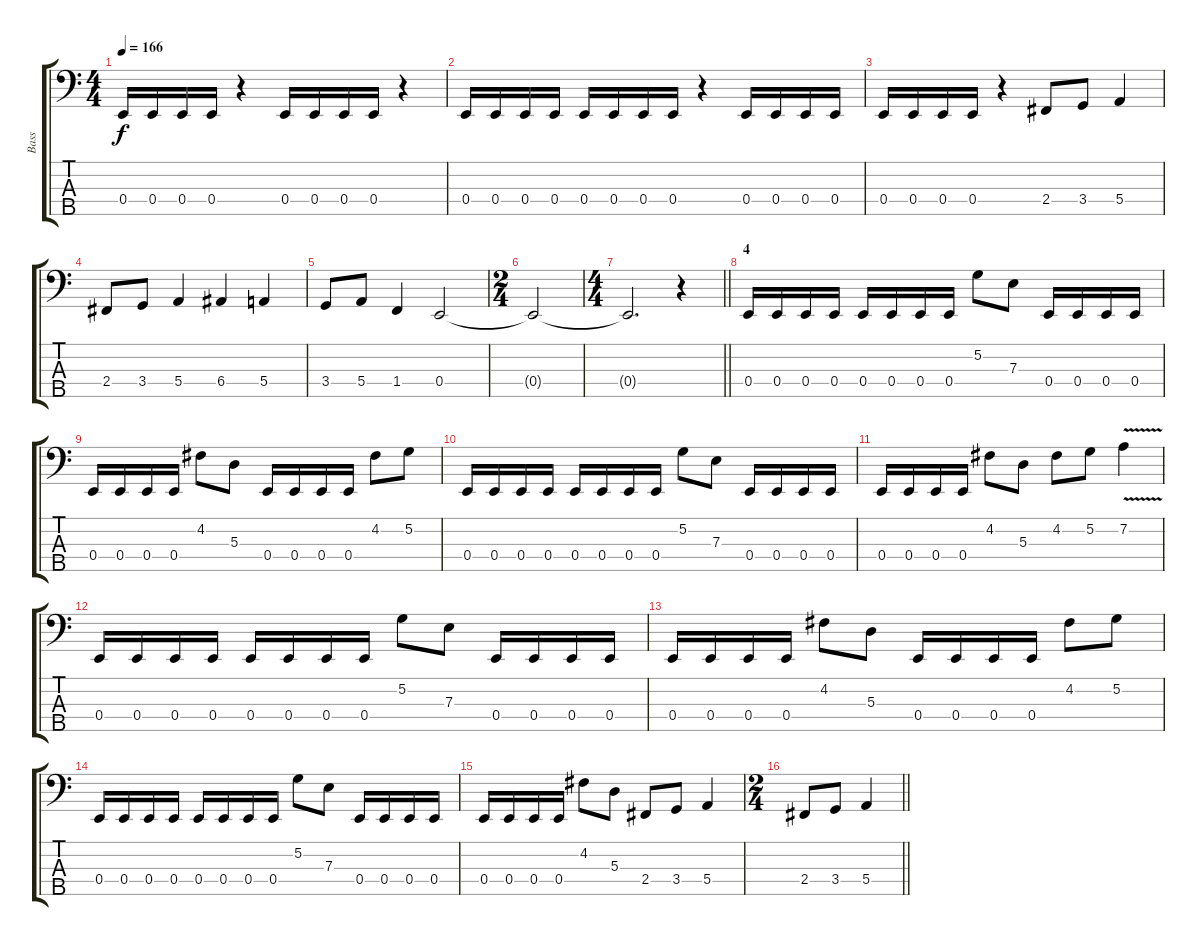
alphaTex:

\track ("Bass" "Bass") {instrument electricbassfinger}
\staff {score tabs}
\tuning (G2 D2 A1 E1 B0) {hide}
\ts (4 4)
\tempo 166
\clef f4
\ks c
0.4.16{dy f} 0.4.16 0.4.16 0.4.16 r.4 0.4.16 0.4.16 0.4.16 0.4.16 r.4 |
0.4.16 0.4.16 0.4.16 0.4.16 0.4.16 0.4.16 0.4.16 0.4.16 r.4 0.4.16 0.4.16 0.4.16 0.4.16 |
0.4.16 0.4.16 0.4.16 0.4.16 r.4 2.4.8 3.4.8 5.4.4 |
2.4.8 3.4.8 5.4.4 6.4.4 5.4.4 |
3.4.8 5.4.8 1.4.4 0.4.2 |
\ts (2 4)
0.4{t}.2 |
\ts (4 4)
\barLineRight lightlight
0.4{t}.2{d} r.4 |
\section ("" "4")
0.4.16 0.4.16 0.4.16 0.4.16 0.4.16 0.4.16 0.4.16 0.4.16 5.2.8 7.3.8 0.4.16 0.4.16 0.4.16 0.4.16 |
0.4.16 0.4.16 0.4.16 0.4.16 4.2.8 5.3.8 0.4.16 0.4.16 0.4.16 0.4.16 4.2.8 5.2.8 |
0.4.16 0.4.16 0.4.16 0.4.16 0.4.16 0.4.16 0.4.16 0.4.16 5.2.8 7.3.8 0.4.16 0.4.16 0.4.16 0.4.16 |
0.4.16 0.4.16 0.4.16 0.4.16 4.2.8 5.3.8 4.2.8 5.2.8 7.2{v}.4 |
0.4.16 0.4.16 0.4.16 0.4.16 0.4.16 0.4.16 0.4.16 0.4.16 5.2.8 7.3.8 0.4.16 0.4.16 0.4.16 0.4.16 |
0.4.16 0.4.16 0.4.16 0.4.16 4.2.8 5.3.8 0.4.16 0.4.16 0.4.16 0.4.16 4.2.8 5.2.8 |
0.4.16 0.4.16 0.4.16 0.4.16 0.4.16 0.4.16 0.4.16 0.4.16 5.2.8 7.3.8 0.4.16 0.4.16 0.4.16 0.4.16 |
0.4.16 0.4.16 0.4.16 0.4.16 4.2.8 5.3.8 2.4.8 3.4.8 5.4.4 |
\ts (2 4)
\barLineRight lightlight
2.4.8 3.4.8 5.4.4
